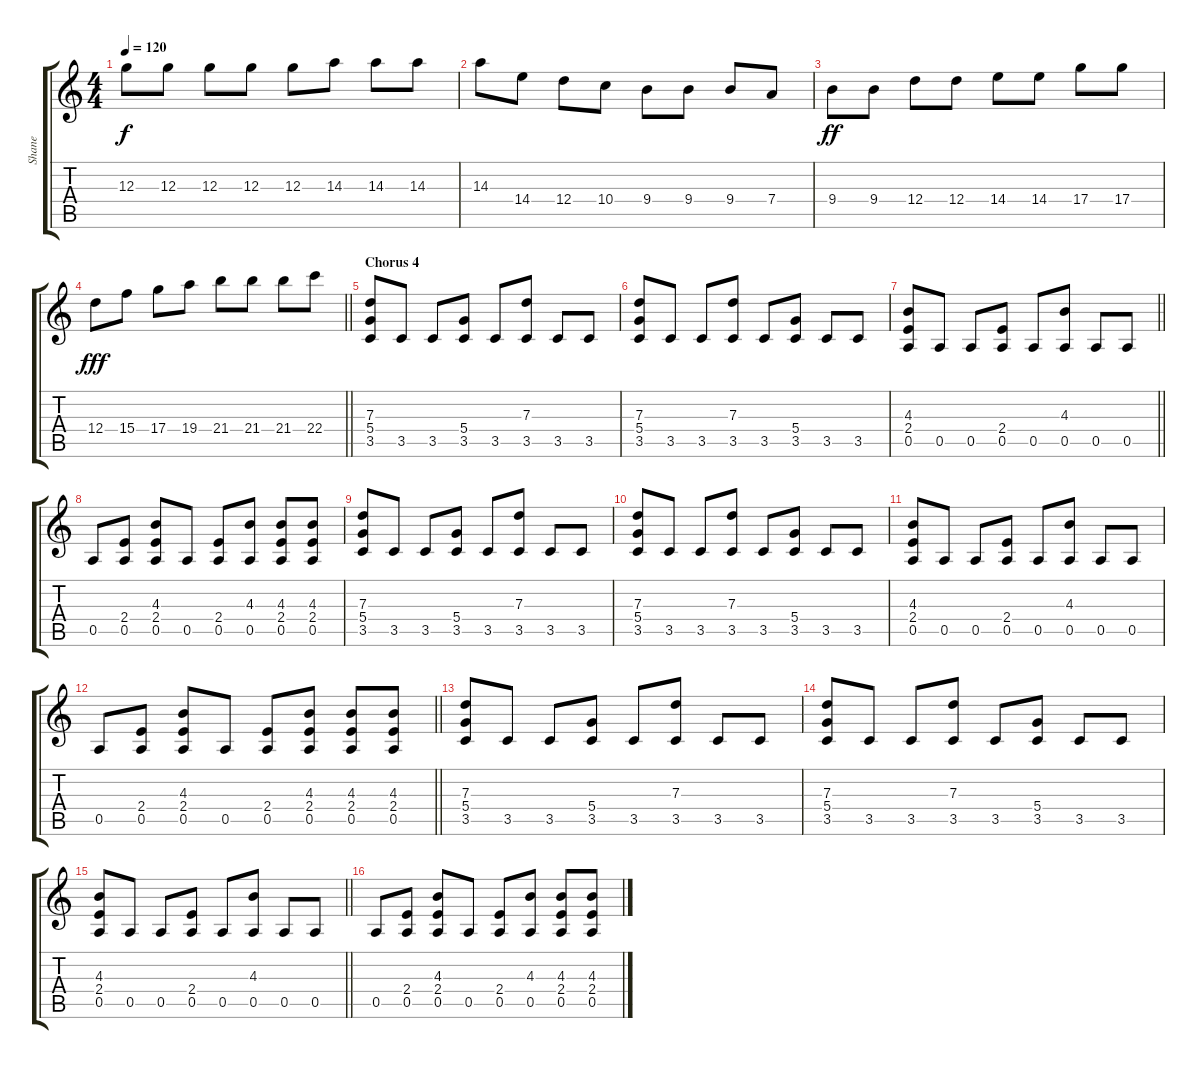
\track ("Shane" "Shane") {instrument electricguitarjazz}
\staff {score tabs}
\tuning (E4 B3 G3 D3 A2 E2) {hide}
\ts (4 4)
\tempo 120
\clef g2
\ks c
12.3.8{dy f volume 16} 12.3.8 12.3.8 12.3.8 12.3.8 14.3.8 14.3.8 14.3.8 |
14.3.8 14.4.8 12.4.8 10.4.8 9.4.8 9.4.8 9.4.8 7.4.8 |
9.4.8{dy ff} 9.4.8 12.4.8 12.4.8 14.4.8 14.4.8 17.4.8 17.4.8 |
\barLineRight lightlight
12.4.8{dy fff} 15.4.8 17.4.8 19.4.8 21.4.8 21.4.8 21.4.8 22.4.8 |
\section ("" "Chorus 4")
(7.3 5.4 3.5).8 3.5.8 3.5.8 (5.4 3.5).8 3.5.8 (7.3 3.5).8 3.5.8 3.5.8 |
(7.3 5.4 3.5).8 3.5.8 3.5.8 (7.3 3.5).8 3.5.8 (5.4 3.5).8 3.5.8 3.5.8 |
\barLineRight lightlight
(4.3 2.4 0.5).8 0.5.8 0.5.8 (2.4 0.5).8 0.5.8 (4.3 0.5).8 0.5.8 0.5.8 |
0.5.8 (2.4 0.5).8 (4.3 2.4 0.5).8 0.5.8 (2.4 0.5).8 (4.3 0.5).8 (4.3 2.4 0.5).8 (4.3 2.4 0.5).8 |
(7.3 5.4 3.5).8 3.5.8 3.5.8 (5.4 3.5).8 3.5.8 (7.3 3.5).8 3.5.8 3.5.8 |
(7.3 5.4 3.5).8 3.5.8 3.5.8 (7.3 3.5).8 3.5.8 (5.4 3.5).8 3.5.8 3.5.8 |
(4.3 2.4 0.5).8 0.5.8 0.5.8 (2.4 0.5).8 0.5.8 (4.3 0.5).8 0.5.8 0.5.8 |
\barLineRight lightlight
0.5.8 (2.4 0.5).8 (4.3 2.4 0.5).8 0.5.8 (2.4 0.5).8 (4.3 2.4 0.5).8 (4.3 2.4 0.5).8 (4.3 2.4 0.5).8 |
(7.3 5.4 3.5).8 3.5.8 3.5.8 (5.4 3.5).8 3.5.8 (7.3 3.5).8 3.5.8 3.5.8 |
(7.3 5.4 3.5).8 3.5.8 3.5.8 (7.3 3.5).8 3.5.8 (5.4 3.5).8 3.5.8 3.5.8 |
\barLineRight lightlight
(4.3 2.4 0.5).8 0.5.8 0.5.8 (2.4 0.5).8 0.5.8 (4.3 0.5).8 0.5.8 0.5.8 |
0.5.8 (2.4 0.5).8 (4.3 2.4 0.5).8 0.5.8 (2.4 0.5).8 (4.3 0.5).8 (4.3 2.4 0.5).8 (4.3 2.4 0.5).8
